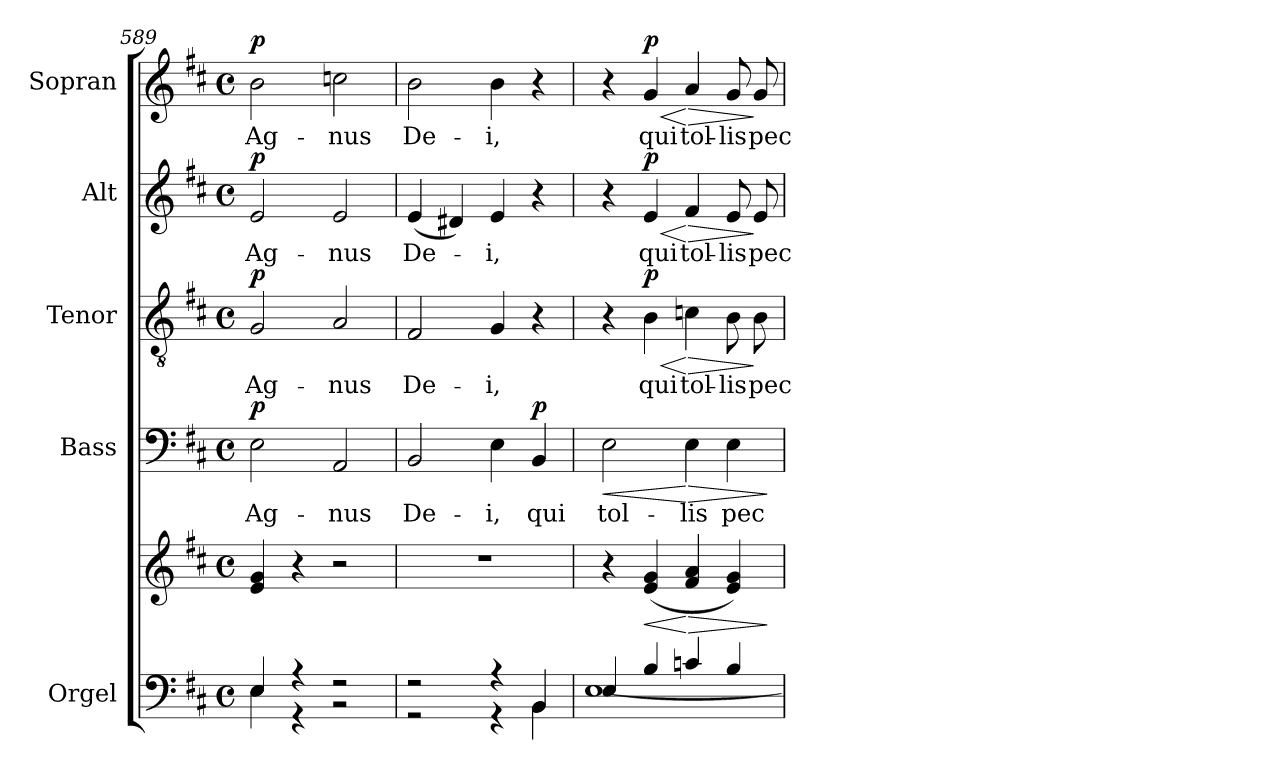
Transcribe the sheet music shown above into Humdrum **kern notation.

**kern	**kern	**dynam	**kern	**text	**dynam	**kern	**text	**dynam	**kern	**text	**dynam	**kern	**text	**dynam
*part5	*part5	*part5	*part4	*part4	*part4	*part3	*part3	*part3	*part2	*part2	*part2	*part1	*part1	*part1
*staff6	*staff5	*staff5/6	*staff4	*staff4	*staff4	*staff3	*staff3	*staff3	*staff2	*staff2	*staff2	*staff1	*staff1	*staff1
*I"Orgel	*	*	*I"Bass	*	*	*I"Tenor	*	*	*I"Alt	*	*	*I"Sopran	*	*
*I'Org.	*	*	*I'B	*	*	*I'T	*	*	*I'A	*	*	*I'S	*	*
*clefF4	*clefG2	*	*clefF4	*	*	*clefGv2	*	*	*clefG2	*	*	*clefG2	*	*
*k[f#c#]	*k[f#c#]	*	*k[f#c#]	*	*	*k[f#c#]	*	*	*k[f#c#]	*	*	*k[f#c#]	*	*
*D:	*D:	*	*D:	*	*	*D:	*	*	*D:	*	*	*D:	*	*
*M4/4	*M4/4	*	*M4/4	*	*	*M4/4	*	*	*M4/4	*	*	*M4/4	*	*
*met(c)	*met(c)	*	*met(c)	*	*	*met(c)	*	*	*met(c)	*	*	*met(c)	*	*
=589	=589	=589	=589	=589	=589	=589	=589	=589	=589	=589	=589	=589	=589	=589
*^	*	*	*	*	*	*	*	*	*	*	*	*	*	*
!	!	!	!	!	!LO:LY:b	!LO:DY:a	!	!LO:LY:b	!LO:DY:a	!	!LO:LY:b	!LO:DY:a	!	!LO:LY:b	!LO:DY:a
4E/	4E\	4e/ 4g/	.	2E\	Ag-	p	2G/	Ag-	p	2e/	Ag-	p	2b\	Ag-	p
4r	4r	4r	.	.	.	.	.	.	.	.	.	.	.	.	.
!	!	!	!	!	!LO:LY:b	!	!	!LO:LY:b	!	!	!LO:LY:b	!	!	!LO:LY:b	!
2r	2r	2r	.	2AA/	-nus	.	2A/	-nus	.	2e/	-nus	.	2ccn\	-nus	.
!!LO:LB:g=z
=590	=590	=590	=590	=590	=590	=590	=590	=590	=590	=590	=590	=590	=590	=590	=590
!	!	!	!	!	!LO:LY:b	!	!	!LO:LY:b	!	!	!LO:LY:b	!	!	!LO:LY:b	!
2r	2r	1r	.	2BB/	De-	.	2F#/	De-	.	(<4e/	De-	.	2b\	De-	.
.	.	.	.	.	.	.	.	.	.	4d#X/)	.	.	.	.	.
!	!	!	!	!	!LO:LY:b	!	!	!LO:LY:b	!	!	!LO:LY:b	!	!	!LO:LY:b	!
4r	4r	.	.	4E\	-i,	.	4G/	-i,	.	4e/	-i,	.	4b\	-i,	.
!	!	!	!	!	!LO:LY:b	!LO:DY:a	!	!	!	!	!	!	!	!	!
4BB/	4BB\	.	.	4BB/	qui	p	4r	.	.	4r	.	.	4r	.	.
=591	=591	=591	=591	=591	=591	=591	=591	=591	=591	=591	=591	=591	=591	=591	=591
!	!	!	!	!	!LO:LY:b	!LO:HP:b	!	!	!	!	!	!	!	!	!
4E/	[<1E	4r	.	2E\	tol-	<	4r	.	.	4r	.	.	4r	.	.
!	!	!	!LO:HP:b	!	!	!	!	!LO:LY:b	!LO:HP:b	!	!LO:LY:b	!LO:HP:b	!	!LO:LY:b	!LO:HP:b
!	!	!	!	!	!	!	!	!	!LO:DY:n=1:a	!	!	!LO:DY:n=1:a	!	!	!LO:DY:n=1:a
4B/	.	(<4e/ 4g/	<	.	.	.	4B\	qui	< p	4e/	qui	< p	4g/	qui	< p
!	!	!	!LO:HP:n=1:b	!	!LO:LY:b	!LO:HP:n=1:b	!	!LO:LY:b	!LO:HP:n=1:b	!	!LO:LY:b	!LO:HP:n=1:b	!	!LO:LY:b	!LO:HP:n=1:b
4cn/	.	4f#/ 4a/	[ >	4E\	-lis	[ >	4cn\	tol-	[ >	4f#/	tol-	[ >	4a/	tol-	[ >
!	!	!	!	!	!LO:LY:b	!	!	!LO:LY:b	!	!	!LO:LY:b	!	!	!LO:LY:b	!
4B/	.	4e/ 4g/)	.	4E\	pec-	.	8B\	-lis	.	8e/	-lis	.	8g/	-lis	.
!	!	!	!	!	!	!	!	!LO:LY:b	!	!	!LO:LY:b	!	!	!LO:LY:b	!
.	.	.	.	.	.	.	8B\	pec-	]	8e/	pec-	]	8g/	pec-	]
*v	*v	*	*	*	*	*	*	*	*	*	*	*	*	*	*
.	.	]	.	.	]	.	.	.	.	.	.	.	.	.
=	=	=	=	=	=	=	=	=	=	=	=	=	=	=
*-	*-	*-	*-	*-	*-	*-	*-	*-	*-	*-	*-	*-	*-	*-
